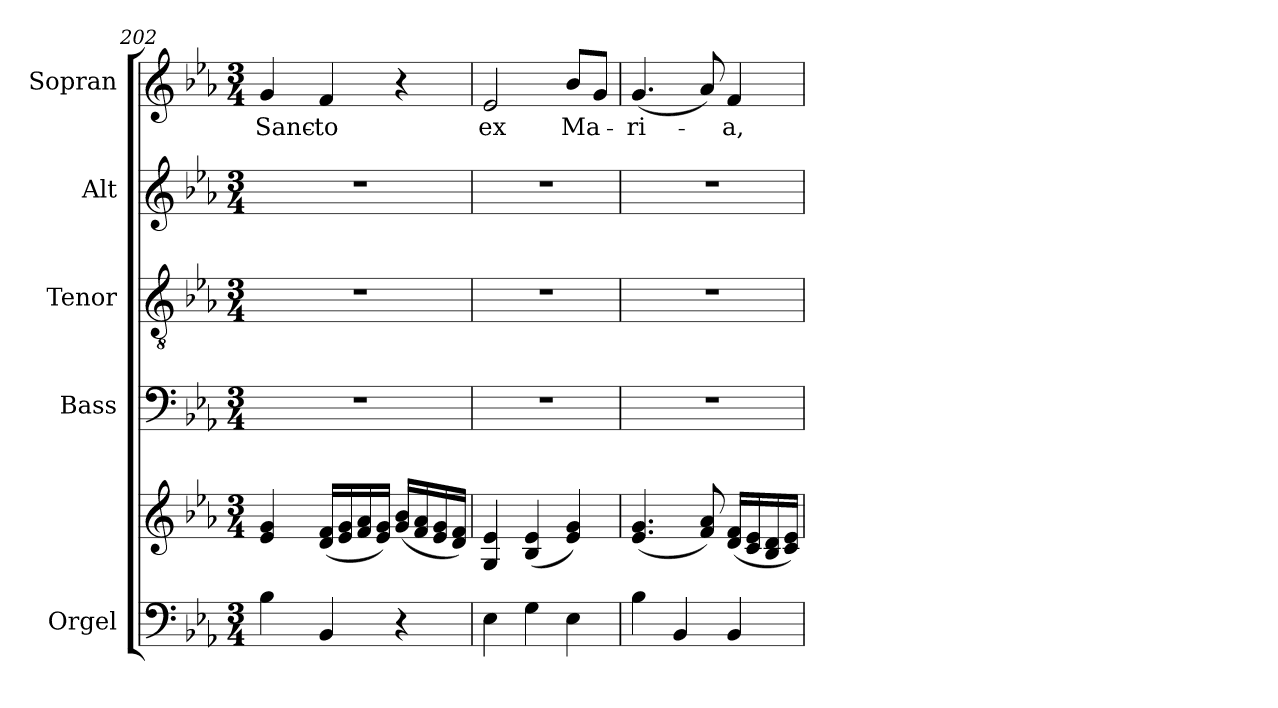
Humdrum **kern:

**kern	**kern	**kern	**kern	**kern	**kern	**text
*part5	*part5	*part4	*part3	*part2	*part1	*part1
*staff6	*staff5	*staff4	*staff3	*staff2	*staff1	*staff1
*I"Orgel	*	*I"Bass	*I"Tenor	*I"Alt	*I"Sopran	*
*I'Org.	*	*I'B.	*I'T.	*I'A.	*I'S.	*
!!LO:LB:g=z
*clefF4	*clefG2	*clefF4	*clefGv2	*clefG2	*clefG2	*
*k[b-e-a-]	*k[b-e-a-]	*k[b-e-a-]	*k[b-e-a-]	*k[b-e-a-]	*k[b-e-a-]	*
*E-:	*E-:	*E-:	*E-:	*E-:	*E-:	*
*M3/4	*M3/4	*M3/4	*M3/4	*M3/4	*M3/4	*
=202	=202	=202	=202	=202	=202	=202
!	!	!	!	!	!	!LO:LY:b
4B-\	4e-/ 4g/	2.r	2.r	2.r	4g/	Sanc-
!	!	!	!	!	!	!LO:LY:b
4BB-/	(<16d/ 16f/LL	.	.	.	4f/	-to
.	16e-/ 16g/	.	.	.	.	.
.	16f/ 16a-/	.	.	.	.	.
.	16e-/ 16g/JJ)	.	.	.	.	.
4r	(<16g/ 16b-/LL	.	.	.	4r	.
.	16f/ 16a-/	.	.	.	.	.
.	16e-/ 16g/	.	.	.	.	.
.	16d/ 16f/JJ)	.	.	.	.	.
=203	=203	=203	=203	=203	=203	=203
!	!	!	!	!	!	!LO:LY:b
4E-\	4G/ 4e-/	2.r	2.r	2.r	2e-/	ex
4G\	(<4B-/ 4e-/	.	.	.	.	.
!	!	!	!	!	!	!LO:LY:b
4E-\	4e-/ 4g/)	.	.	.	8b-/L	Ma-
.	.	.	.	.	8g/J	.
=204	=204	=204	=204	=204	=204	=204
!	!	!	!	!	!	!LO:LY:b
4B-\	(<4.e-/ 4.g/	2.r	2.r	2.r	(<4.g/	-ri-
4BB-/	.	.	.	.	.	.
.	8f/ 8a-/)	.	.	.	8a-/)	.
!	!	!	!	!	!	!LO:LY:b
4BB-/	(<16d/ 16f/LL	.	.	.	4f/	-a,
.	16c/ 16e-/	.	.	.	.	.
.	16B-/ 16d/	.	.	.	.	.
.	16c/ 16e-/JJ)	.	.	.	.	.
=	=	=	=	=	=	=
*-	*-	*-	*-	*-	*-	*-
